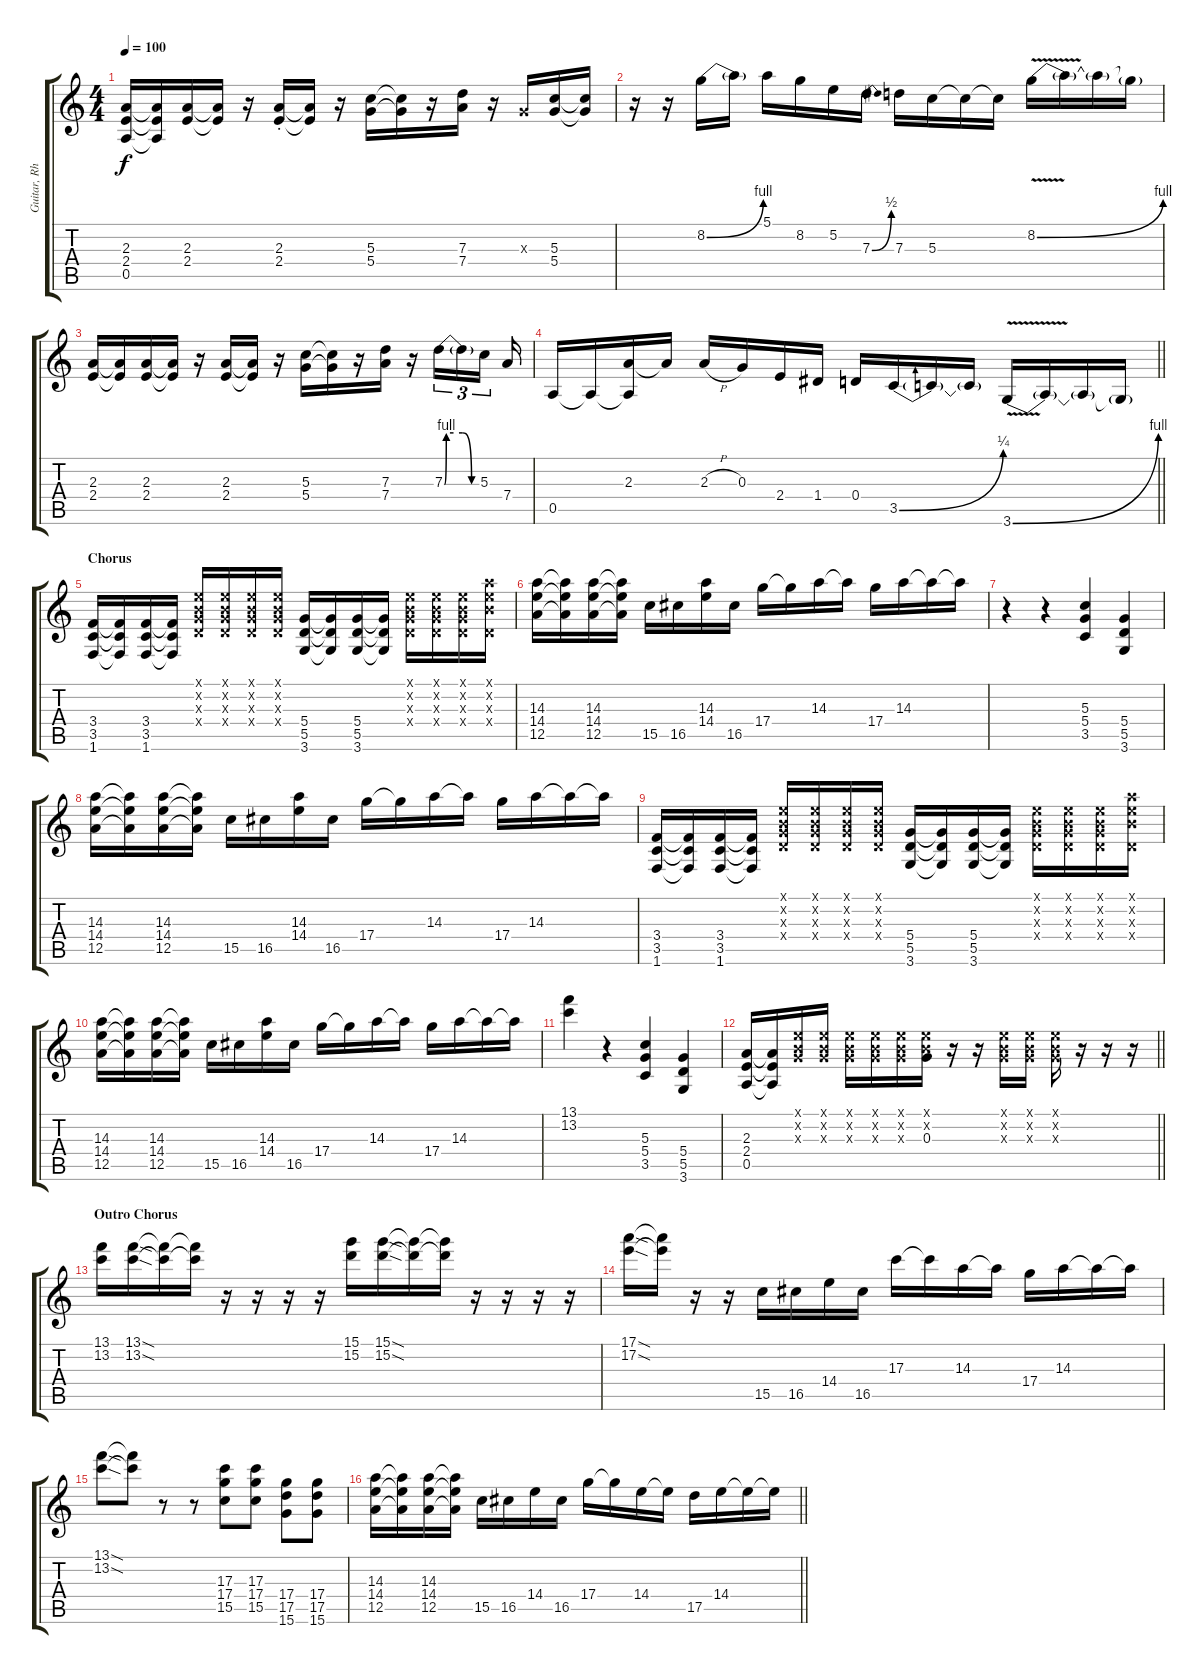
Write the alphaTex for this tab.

\track ("Guitar, Rhythm" "Guitar, Rh") {instrument overdrivenguitar}
\staff {score tabs}
\tuning (E4 B3 G3 D3 A2 E2) {hide}
\ts (4 4)
\tempo 100
\clef g2
\ks c
(2.3 2.4 0.5).16{dy f} (2.3{t} 2.4{t} 0.5{t}).16 (2.3 2.4).16 (2.3{t} 2.4{t}).16 r.16 (2.3{st} 2.4{st}).16 (2.3{t} 2.4{t}).16 r.16 (5.3 5.4).16 (5.3{t} 5.4{t}).16 r.16 (7.3 7.4).16 r.16 0.3{x}.16 (5.3 5.4).16 (5.3{t} 5.4{t}).16 |
r.16 r.16 8.2{be (bend 0 0 60 4)}.16 8.2{t}.16 5.1.16 8.2.16 5.2.16 7.3{be (bend 0 0 60 2)}.16 7.3.16 5.3.16 5.3{t}.16 5.3{t}.16 8.2{be (bend 0 0 60 4) v}.16 8.2{t}.16 8.2{t}.16 8.2{t}.16 |
(2.3 2.4).16 (2.3{t} 2.4{t}).16 (2.3 2.4).16 (2.3{t} 2.4{t}).16 r.16 (2.3 2.4).16 (2.3{t} 2.4{t}).16 r.16 (5.3 5.4).16 (5.3{t} 5.4{t}).16 r.16 (7.3 7.4).16 r.16 7.3{be (custom 0 0 3 4 15 4 30 4 45 0 60 0)}.16{tu (3 2)} 7.3{t}.16{tu (3 2)} 5.3.16{tu (3 2) beam splitsecondary} 7.4.16 |
\barLineRight lightlight
0.5.16 0.5{t}.16 (2.3 0.5{t}).16 2.3{t}.16 2.3{h}.16 0.3.16 2.4.16 1.4.16 0.4.16 3.5{be (bend 0 0 60 1)}.16 3.5{t}.16 3.5{t}.16 3.6{be (bend 0 0 60 4) v}.16 3.6{t}.16 3.6{t}.16 3.6{t}.16 |
\section ("" "Chorus")
(3.4 3.5 1.6).16 (3.4{t} 3.5{t} 1.6{t}).16 (3.4 3.5 1.6).16 (3.4{t} 3.5{t} 1.6{t}).16 (0.1{x} 0.2{x} 0.3{x} 0.4{x}).16 (0.1{x} 0.2{x} 0.3{x} 0.4{x}).16 (0.1{x} 0.2{x} 0.3{x} 0.4{x}).16 (0.1{x} 0.2{x} 0.3{x} 0.4{x}).16 (5.4 5.5 3.6).16 (5.4{t} 5.5{t} 3.6{t}).16 (5.4 5.5 3.6).16 (5.4{t} 5.5{t} 3.6{t}).16 (0.1{x} 0.2{x} 0.3{x} 0.4{x}).16 (0.1{x} 0.2{x} 0.3{x} 0.4{x}).16 (0.1{x} 0.2{x} 0.3{x} 0.4{x}).16 (0.1{x} 0.2{x} 14.3{x} 0.4{x}).16 |
(14.3 14.4 12.5).16 (14.3{t} 14.4{t} 12.5{t}).16 (14.3 14.4 12.5).16 (14.3{t} 14.4{t} 12.5{t}).16 15.5.16 16.5.16 (14.3 14.4).16 16.5.16 17.4.16 17.4{t}.16 14.3.16 14.3{t}.16 17.4.16 14.3.16 14.3{t}.16 14.3{t}.16 |
r.4 r.4 (5.3 5.4 3.5).4 (5.4 5.5 3.6).4 |
(14.3 14.4 12.5).16 (14.3{t} 14.4{t} 12.5{t}).16 (14.3 14.4 12.5).16 (14.3{t} 14.4{t} 12.5{t}).16 15.5.16 16.5.16 (14.3 14.4).16 16.5.16 17.4.16 17.4{t}.16 14.3.16 14.3{t}.16 17.4.16 14.3.16 14.3{t}.16 14.3{t}.16 |
(3.4 3.5 1.6).16 (3.4{t} 3.5{t} 1.6{t}).16 (3.4 3.5 1.6).16 (3.4{t} 3.5{t} 1.6{t}).16 (0.1{x} 0.2{x} 0.3{x} 0.4{x}).16 (0.1{x} 0.2{x} 0.3{x} 0.4{x}).16 (0.1{x} 0.2{x} 0.3{x} 0.4{x}).16 (0.1{x} 0.2{x} 0.3{x} 0.4{x}).16 (5.4 5.5 3.6).16 (5.4{t} 5.5{t} 3.6{t}).16 (5.4 5.5 3.6).16 (5.4{t} 5.5{t} 3.6{t}).16 (0.1{x} 0.2{x} 0.3{x} 0.4{x}).16 (0.1{x} 0.2{x} 0.3{x} 0.4{x}).16 (0.1{x} 0.2{x} 0.3{x} 0.4{x}).16 (0.1{x} 0.2{x} 14.3{x} 0.4{x}).16 |
(14.3 14.4 12.5).16 (14.3{t} 14.4{t} 12.5{t}).16 (14.3 14.4 12.5).16 (14.3{t} 14.4{t} 12.5{t}).16 15.5.16 16.5.16 (14.3 14.4).16 16.5.16 17.4.16 17.4{t}.16 14.3.16 14.3{t}.16 17.4.16 14.3.16 14.3{t}.16 14.3{t}.16 |
(13.1 13.2).4 r.4 (5.3 5.4 3.5).4 (5.4 5.5 3.6).4 |
\barLineRight lightlight
(2.3 2.4 0.5).16 (2.3{t} 2.4{t} 0.5{t}).16 (0.1{x} 0.2{x} 0.3{x}).16 (0.1{x} 0.2{x} 0.3{x}).16 (0.1{x} 0.2{x} 0.3{x}).16 (0.1{x} 0.2{x} 0.3{x}).16 (0.1{x} 0.2{x} 0.3{x}).16 (0.1{x} 0.2{x} 0.3).16 r.16 r.16 (0.1{x} 0.2{x} 0.3{x}).16 (0.1{x} 0.2{x} 0.3{x}).16 (0.1{x} 0.2{x} 0.3{x}).16 r.16 r.16 r.16 |
\section ("" "Outro Chorus")
(13.1 13.2).16 (13.1{sod} 13.2{sod}).16 (13.1{t} 13.2{t}).16 (13.1{t} 13.2{t}).16 r.16 r.16 r.16 r.16 (15.1 15.2).16 (15.1{sod} 15.2{sod}).16 (15.1{t} 15.2{t}).16 (15.1{t} 15.2{t}).16 r.16 r.16 r.16 r.16 |
(17.1{sod} 17.2{sod}).16 (17.1{t} 17.2{t}).16 r.16 r.16 15.5.16 16.5.16 14.4.16 16.5.16 17.3.16 17.3{t}.16 14.3.16 14.3{t}.16 17.4.16 14.3.16 14.3{t}.16 14.3{t}.16 |
(13.1{sod} 13.2{sod}).8 (13.1{t} 13.2{t}).8 r.8 r.8 (17.3 17.4 15.5).8 (17.3 17.4 15.5).8 (17.4 17.5 15.6).8 (17.4 17.5 15.6).8 |
\barLineRight lightlight
(14.3 14.4 12.5).16 (14.3{t} 14.4{t} 12.5{t}).16 (14.3 14.4 12.5).16 (14.3{t} 14.4{t} 12.5{t}).16 15.5.16 16.5.16 14.4.16 16.5.16 17.4.16 17.4{t}.16 14.4.16 14.4{t}.16 17.5.16 14.4.16 14.4{t}.16 14.4{t}.16
